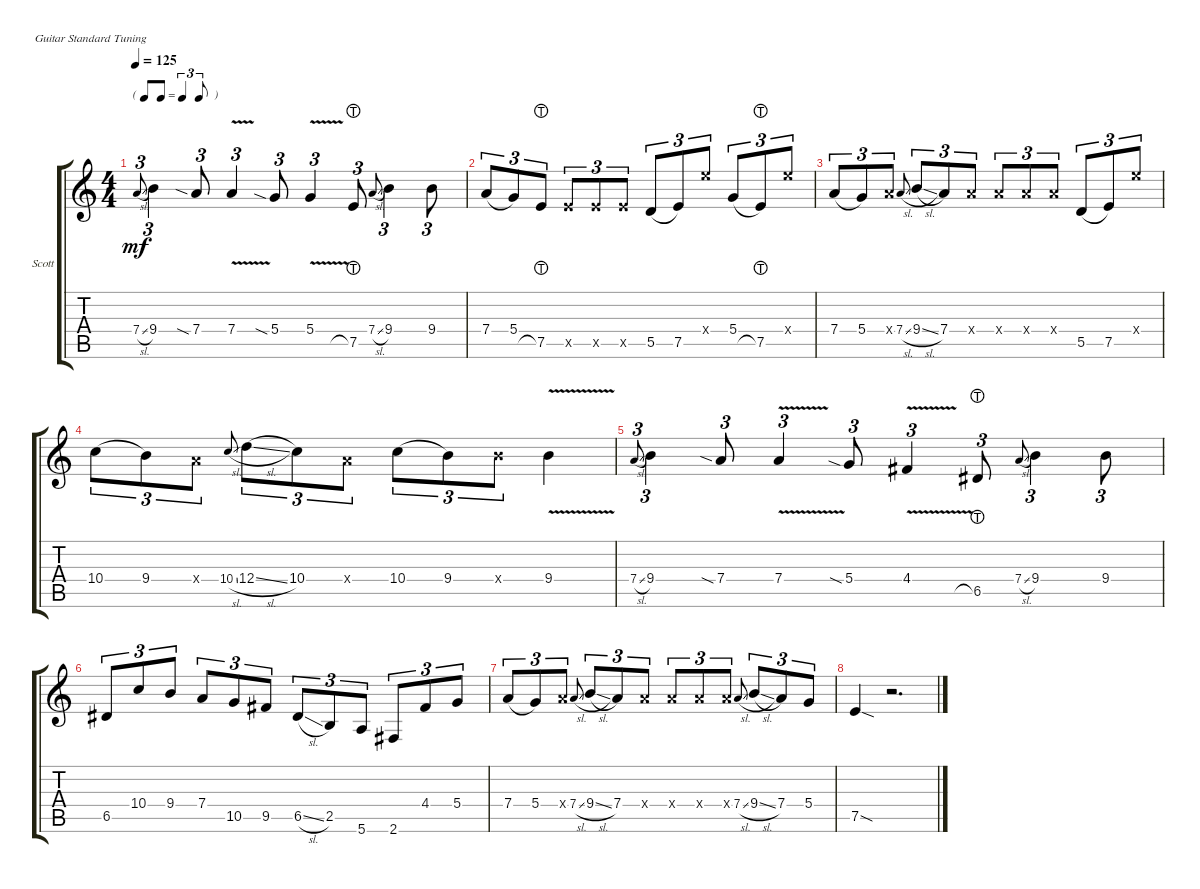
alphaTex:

\defaultSystemsLayout 4
\bracketExtendMode groupsimilarinstruments
\firstSystemTrackNameOrientation horizontal
\otherSystemsTrackNameOrientation horizontal
\track ("Scott" "Scott") {instrument electricguitarclean}
\staff {score tabs}
\tuning (E4 B3 G3 D3 A2 E2)
\ts (4 4)
\tf triplet8th
\tempo 125
\clef g2
\ks c
7.4{sl}.8{tu (3 2) gr onbeat dy mf instrument electricguitarclean} 9.4.4{tu (3 2)} 7.4{sia}.8{tu (3 2)} 7.4{v}.4{tu (3 2)} 5.4{sia}.8{tu (3 2)} 5.4{v}.4{tu (3 2)} 7.5{lht}.8{tu (3 2)} 7.4{sl}.8{tu (3 2) gr onbeat} 9.4.4{tu (3 2)} 9.4.8{tu (3 2)} |
7.4.8{tu (3 2) legatoorigin} 5.4.8{tu (3 2)} 7.5{lht}.8{tu (3 2)} 7.5{x}.8{tu (3 2)} 7.5{x}.8{tu (3 2)} 7.5{x}.8{tu (3 2)} 5.5.8{tu (3 2) legatoorigin} 7.5.8{tu (3 2)} 14.4{x}.8{tu (3 2)} 5.4.8{tu (3 2) legatoorigin} 7.5{lht}.8{tu (3 2)} 14.4{x}.8{tu (3 2)} |
7.4.8{tu (3 2) legatoorigin} 5.4.8{tu (3 2)} 7.4{x}.8{tu (3 2)} 7.4{sl}.8{tu (3 2) gr onbeat} 9.4{sl}.8{tu (3 2) legatoorigin} 7.4.8{tu (3 2)} 7.4{x}.8{tu (3 2)} 7.4{x}.8{tu (3 2)} 7.4{x}.8{tu (3 2)} 7.4{x}.8{tu (3 2)} 5.5.8{tu (3 2) legatoorigin} 7.5.8{tu (3 2)} 14.4{x}.8{tu (3 2)} |
10.4.8{tu (3 2) legatoorigin} 9.4.8{tu (3 2)} 7.4{x}.8{tu (3 2)} 10.4{sl}.8{tu (3 2) gr onbeat} 12.4{sl}.8{tu (3 2) legatoorigin} 10.4.8{tu (3 2)} 7.4{x}.8{tu (3 2)} 10.4.8{tu (3 2) legatoorigin} 9.4.8{tu (3 2)} 9.4{x}.8{tu (3 2)} 9.4{v}.4 |
7.4{sl}.8{tu (3 2) gr onbeat} 9.4.4{tu (3 2)} 7.4{sia}.8{tu (3 2)} 7.4{v}.4{tu (3 2)} 5.4{sia}.8{tu (3 2)} 4.4{v}.4{tu (3 2)} 6.5{lht}.8{tu (3 2)} 7.4{sl}.8{tu (3 2) gr onbeat} 9.4.4{tu (3 2)} 9.4.8{tu (3 2)} |
6.5.8{tu (3 2)} 10.4.8{tu (3 2)} 9.4.8{tu (3 2)} 7.4.8{tu (3 2)} 10.5.8{tu (3 2)} 9.5.8{tu (3 2)} 6.5{sl}.8{tu (3 2)} 2.5.8{tu (3 2)} 5.6.8{tu (3 2)} 2.6.8{tu (3 2)} 4.4.8{tu (3 2)} 5.4.8{tu (3 2)} |
7.4.8{tu (3 2) legatoorigin} 5.4.8{tu (3 2)} 7.4{x}.8{tu (3 2)} 7.4{sl}.8{tu (3 2) gr onbeat} 9.4{sl}.8{tu (3 2) legatoorigin} 7.4.8{tu (3 2)} 7.4{x}.8{tu (3 2)} 7.4{x}.8{tu (3 2)} 7.4{x}.8{tu (3 2)} 7.4{x}.8{tu (3 2)} 7.4{sl}.8{tu (3 2) gr onbeat} 9.4{sl}.8{tu (3 2) legatoorigin} 7.4.8{tu (3 2)} 5.4.8{tu (3 2)} |
\scale
0.198395 7.5{sod}.4 r.2{d}
